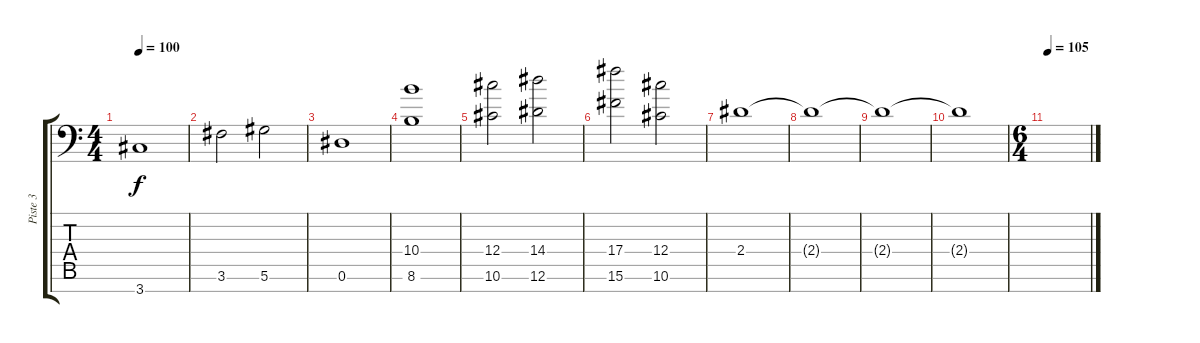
\track ("Piste 3" "Piste 3") {instrument overdrivenguitar}
\staff {score tabs}
\tuning (Eb4 Bb3 Gb3 Db3 Ab2 Eb2 Bb1) {hide}
\ts (4 4)
\tempo 100
\clef f4
\ks c
3.7.1{dy f} |
3.6.2 5.6.2 |
0.6.1 |
(10.4 8.6).1 |
(12.4 10.6).2 (14.4 12.6).2 |
(17.4 15.6).2 (12.4 10.6).2 |
2.4.1{volume 0} |
2.4{t}.1 |
2.4{t}.1 |
2.4{t}.1 |
\ts (6 4)
\tempo 105
